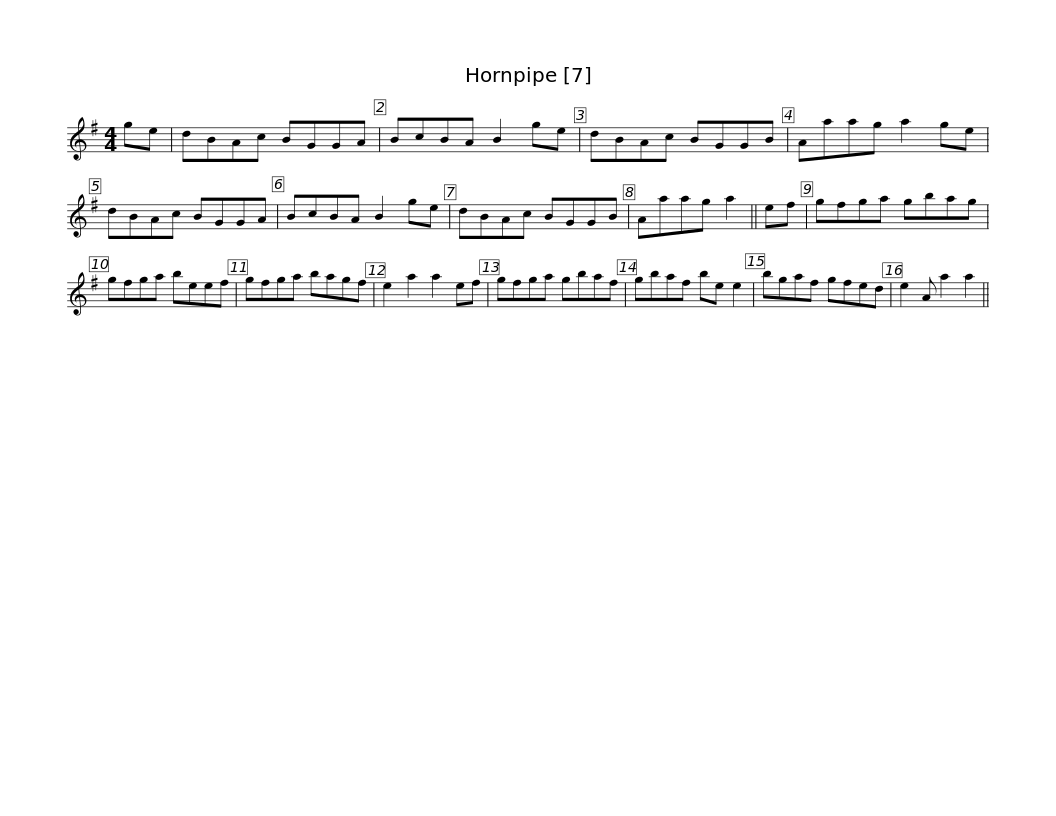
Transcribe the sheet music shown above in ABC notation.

X:1
L:1/8
M:4/4
I:linebreak $
K:G
V:1 treble
V:1
 ge | dBAc BGGA | BcBA B2 ge | dBAc BGGB | Aaag a2 ge | %5
 dBAc BGGA |$ BcBA B2 ge | dBAc BGGB | Aaag a2 || ef | %10
 gfga gbag | gfga beef |$ gfga bagf | e2 a2 a2 ef | gfga gbaf | %15
 gbaf be e2 | bgaf gfed | e2 A a2 a2 || %18
